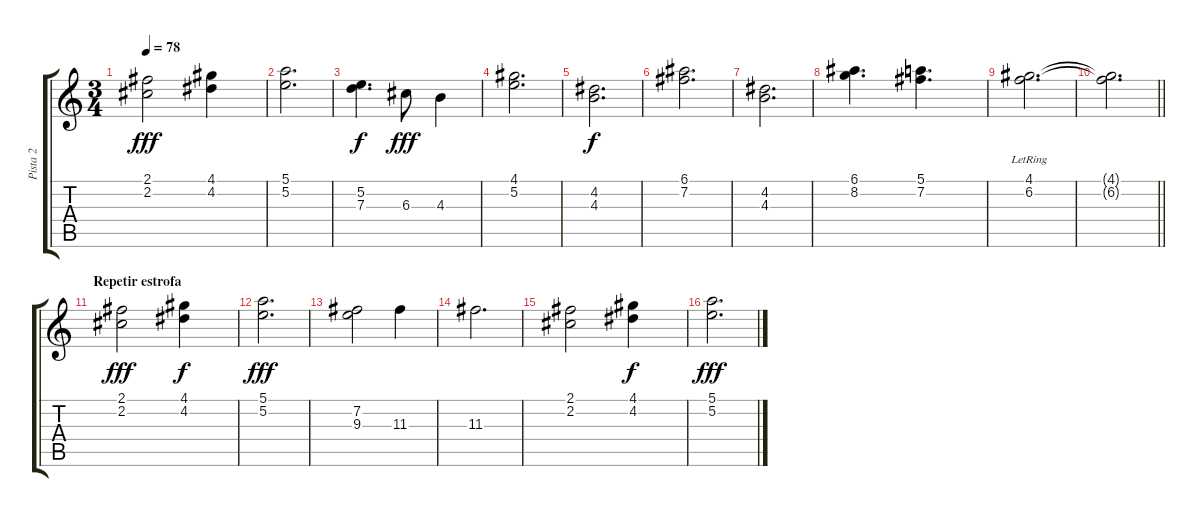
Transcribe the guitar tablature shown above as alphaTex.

\track ("Pista 2" "Pista 2") {instrument overdrivenguitar}
\staff {score tabs}
\tuning (E4 B3 G3 D3 A2 E2) {hide}
\ts (3 4)
\tempo 78
\clef g2
\ks c
(2.1 2.2).2{dy fff volume 9} (4.1 4.2).4 |
(5.1 5.2).2{d} |
(5.2 7.3).4{d dy f} 6.3.8{dy fff} 4.3.4 |
(4.1 5.2).2{d} |
(4.2 4.3).2{d dy f} |
(6.1 7.2).2{d} |
(4.2 4.3).2{d} |
(6.1 8.2).4{d} (5.1 7.2).4{d} |
(4.1{lr} 6.2{lr}).2{d} |
\barLineRight lightlight
(4.1{t} 6.2{t}).2{d} |
\section ("" "Repetir estrofa")
(2.1 2.2).2{dy fff volume 9} (4.1 4.2).4{dy f} |
(5.1 5.2).2{d dy fff} |
(7.2 9.3).2 11.3.4 |
11.3.2{d} |
(2.1 2.2).2{volume 9 instrument electricguitarclean} (4.1 4.2).4{dy f} |
(5.1 5.2).2{d dy fff}
